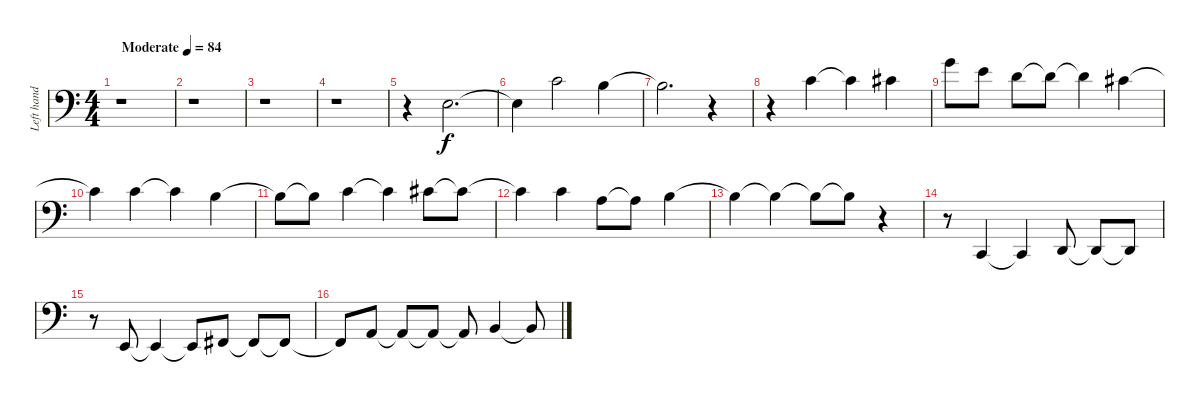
\track ("Left hand" "Left hand") {instrument brightacousticpiano}
\staff {score}
\tuning (E4 B3 G3 D3 A2 C1) {hide}
\ts (4 4)
\tempo (84 "Moderate")
\clef f4
\ks c
r.1{dy f instrument brightacousticpiano} |
r.1 |
r.1 |
r.1 |
r.4 2.4.2{d} |
2.4{t}.4 1.2.2 0.2.4 |
0.2{t}.2{d} r.4 |
r.4 1.2.4 1.2{t}.4 2.2.4 |
3.1.8 0.1.8 3.2.8 3.2{t}.8 3.2{t}.4 2.2.4 |
2.2{t}.4 1.2.4 1.2{t}.4 0.2.4 |
0.2{t}.8 0.2{t}.8 1.2.4 1.2{t}.4 2.2.8 2.2{t}.8 |
2.2{t}.4 1.2.4 2.3.8 2.3{t}.8 0.2.4 |
0.2{t}.4 0.2{t}.4 0.2{t}.8 0.2{t}.8 r.4 |
r.8 12.6.4 12.6{t}.4 14.6.8 14.6{t}.8 14.6{t}.8 |
r.8 16.6.8 16.6{t}.4 16.6{t}.8 18.6.8 18.6{t}.8 18.6{t}.8 |
18.6{t}.8 21.6.8 21.6{t}.8 21.6{t}.8 21.6{t}.8 23.6.4 23.6{t}.8
